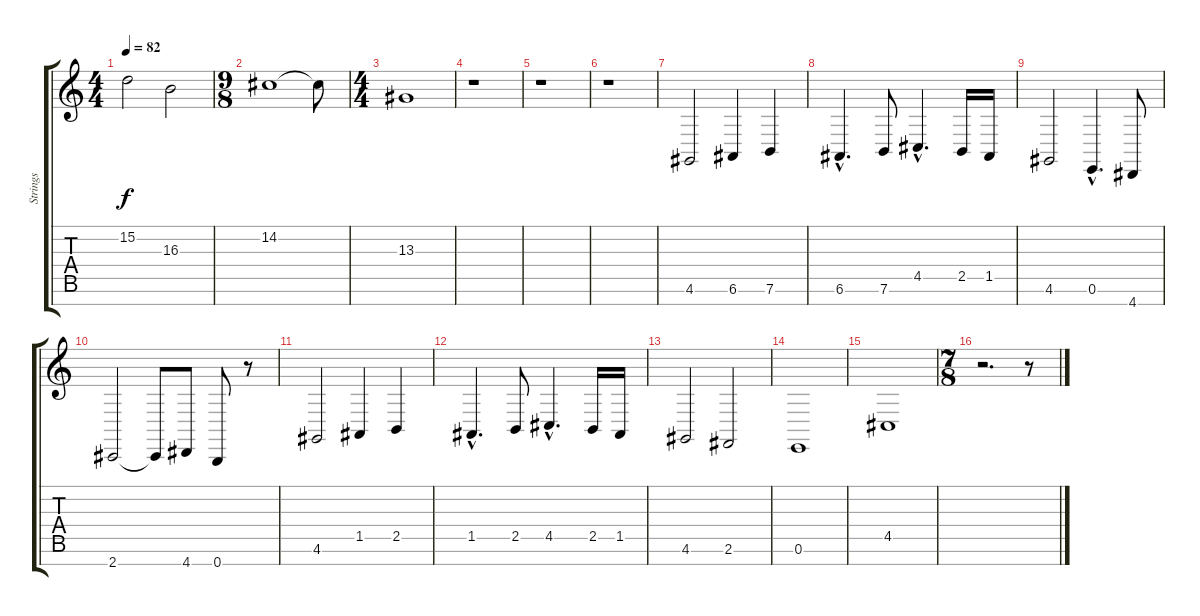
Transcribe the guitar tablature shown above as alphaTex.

\track ("Strings" "Strings") {instrument stringensemble1}
\staff {score tabs}
\tuning (E4 B3 G3 D3 A2 E2 B1) {hide}
\ts (4 4)
\tempo 82
\clef g2
\ks c
15.2.2{dy f} 16.3.2 |
\ts (9 8)
14.2.1 14.2{t}.8 |
\ts (4 4)
13.3.1 |
r.1 |
r.1 |
r.1 |
4.6.2{volume 9} 6.6.4 7.6.4 |
6.6{hac}.4{d} 7.6.8 4.5{hac}.4{d} 2.5.16 1.5.16 |
4.6.2 0.6{hac}.4{d} 4.7.8 |
2.7.2 2.7{t}.8 4.7.8 0.7.8 r.8 |
4.6.2 1.5.4 2.5.4 |
1.5{hac}.4{d} 2.5.8 4.5{hac}.4{d} 2.5.16 1.5.16 |
4.6.2 2.6.2 |
0.6.1 |
4.5.1 |
\ts (7 8)
r.2{d} r.8
